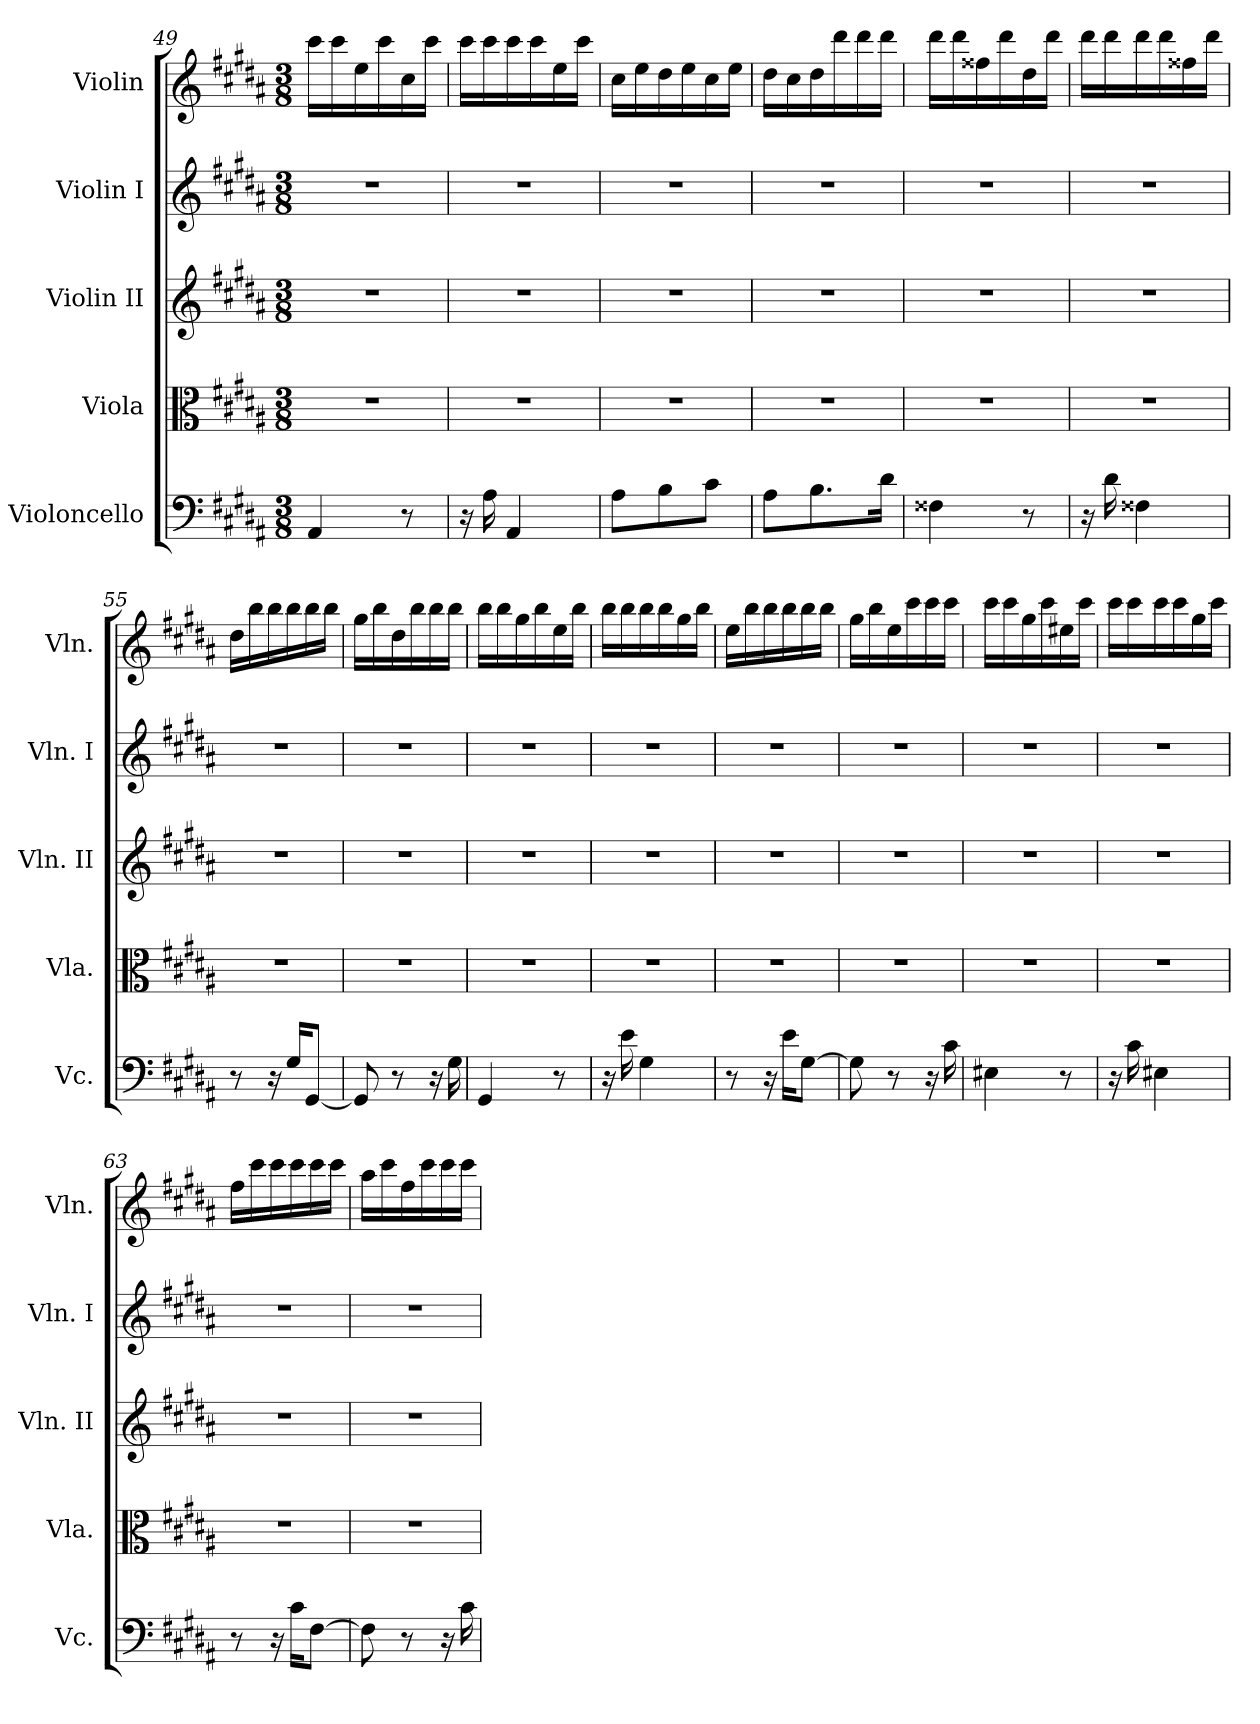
**kern	**kern	**kern	**kern	**kern
*part5	*part4	*part3	*part2	*part1
*staff5	*staff4	*staff3	*staff2	*staff1
*I"Violoncello	*I"Viola	*I"Violin II	*I"Violin I	*I"Violin
*I'Vc.	*I'Vla.	*I'Vln. II	*I'Vln. I	*I'Vln.
*clefF4	*clefC3	*clefG2	*clefG2	*clefG2
*k[f#c#g#d#a#]	*k[f#c#g#d#a#]	*k[f#c#g#d#a#]	*k[f#c#g#d#a#]	*k[f#c#g#d#a#]
*M3/8	*M3/8	*M3/8	*M3/8	*M3/8
=49	=49	=49	=49	=49
4AA#/	4.r	4.r	4.r	16ccc#\LL
.	.	.	.	16ccc#\
.	.	.	.	16ee\
.	.	.	.	16ccc#\
8r	.	.	.	16cc#\
.	.	.	.	16ccc#\JJ
=50	=50	=50	=50	=50
16r	4.r	4.r	4.r	16ccc#\LL
16A#\	.	.	.	16ccc#\
4AA#/	.	.	.	16ccc#\
.	.	.	.	16ccc#\
.	.	.	.	16ee\
.	.	.	.	16ccc#\JJ
!!LO:PB:g=z
=51	=51	=51	=51	=51
8A#\L	4.r	4.r	4.r	16cc#\LL
.	.	.	.	16ee\
8B\	.	.	.	16dd#\
.	.	.	.	16ee\
8c#\J	.	.	.	16cc#\
.	.	.	.	16ee\JJ
=52	=52	=52	=52	=52
8A#\L	4.r	4.r	4.r	16dd#\LL
.	.	.	.	16cc#\
8.B\	.	.	.	16dd#\
.	.	.	.	16ddd#\
.	.	.	.	16ddd#\
16d#\Jk	.	.	.	16ddd#\JJ
=53	=53	=53	=53	=53
4F##X\	4.r	4.r	4.r	16ddd#\LL
.	.	.	.	16ddd#\
.	.	.	.	16ff##X\
.	.	.	.	16ddd#\
8r	.	.	.	16dd#\
.	.	.	.	16ddd#\JJ
=54	=54	=54	=54	=54
16r	4.r	4.r	4.r	16ddd#\LL
16d#\	.	.	.	16ddd#\
4F##X\	.	.	.	16ddd#\
.	.	.	.	16ddd#\
.	.	.	.	16ff##X\
.	.	.	.	16ddd#\JJ
=55	=55	=55	=55	=55
8r	4.r	4.r	4.r	16dd#\LL
.	.	.	.	16bb\
16r	.	.	.	16bb\
16G#/KL	.	.	.	16bb\
[8GG#/J	.	.	.	16bb\
.	.	.	.	16bb\JJ
!!LO:LB:g=z
=56	=56	=56	=56	=56
8GG#/]	4.r	4.r	4.r	16gg#\LL
.	.	.	.	16bb\
8r	.	.	.	16dd#\
.	.	.	.	16bb\
16r	.	.	.	16bb\
16G#\	.	.	.	16bb\JJ
=57	=57	=57	=57	=57
4GG#/	4.r	4.r	4.r	16bb\LL
.	.	.	.	16bb\
.	.	.	.	16gg#\
.	.	.	.	16bb\
8r	.	.	.	16ee\
.	.	.	.	16bb\JJ
=58	=58	=58	=58	=58
16r	4.r	4.r	4.r	16bb\LL
16e\	.	.	.	16bb\
4G#\	.	.	.	16bb\
.	.	.	.	16bb\
.	.	.	.	16gg#\
.	.	.	.	16bb\JJ
=59	=59	=59	=59	=59
8r	4.r	4.r	4.r	16ee\LL
.	.	.	.	16bb\
16r	.	.	.	16bb\
16e\KL	.	.	.	16bb\
[8G#\J	.	.	.	16bb\
.	.	.	.	16bb\JJ
=60	=60	=60	=60	=60
8G#\]	4.r	4.r	4.r	16gg#\LL
.	.	.	.	16bb\
8r	.	.	.	16ee\
.	.	.	.	16ccc#\
16r	.	.	.	16ccc#\
16c#\	.	.	.	16ccc#\JJ
!!LO:PB:g=z
=61	=61	=61	=61	=61
4E#X\	4.r	4.r	4.r	16ccc#\LL
.	.	.	.	16ccc#\
.	.	.	.	16gg#\
.	.	.	.	16ccc#\
8r	.	.	.	16ee#X\
.	.	.	.	16ccc#\JJ
=62	=62	=62	=62	=62
16r	4.r	4.r	4.r	16ccc#\LL
16c#\	.	.	.	16ccc#\
4E#X\	.	.	.	16ccc#\
.	.	.	.	16ccc#\
.	.	.	.	16gg#\
.	.	.	.	16ccc#\JJ
=63	=63	=63	=63	=63
8r	4.r	4.r	4.r	16ff#\LL
.	.	.	.	16ccc#\
16r	.	.	.	16ccc#\
16c#\KL	.	.	.	16ccc#\
[8F#\J	.	.	.	16ccc#\
.	.	.	.	16ccc#\JJ
=64	=64	=64	=64	=64
8F#\]	4.r	4.r	4.r	16aa#\LL
.	.	.	.	16ccc#\
8r	.	.	.	16ff#\
.	.	.	.	16ccc#\
16r	.	.	.	16ccc#\
16c#\	.	.	.	16ccc#\JJ
=	=	=	=	=
*-	*-	*-	*-	*-
